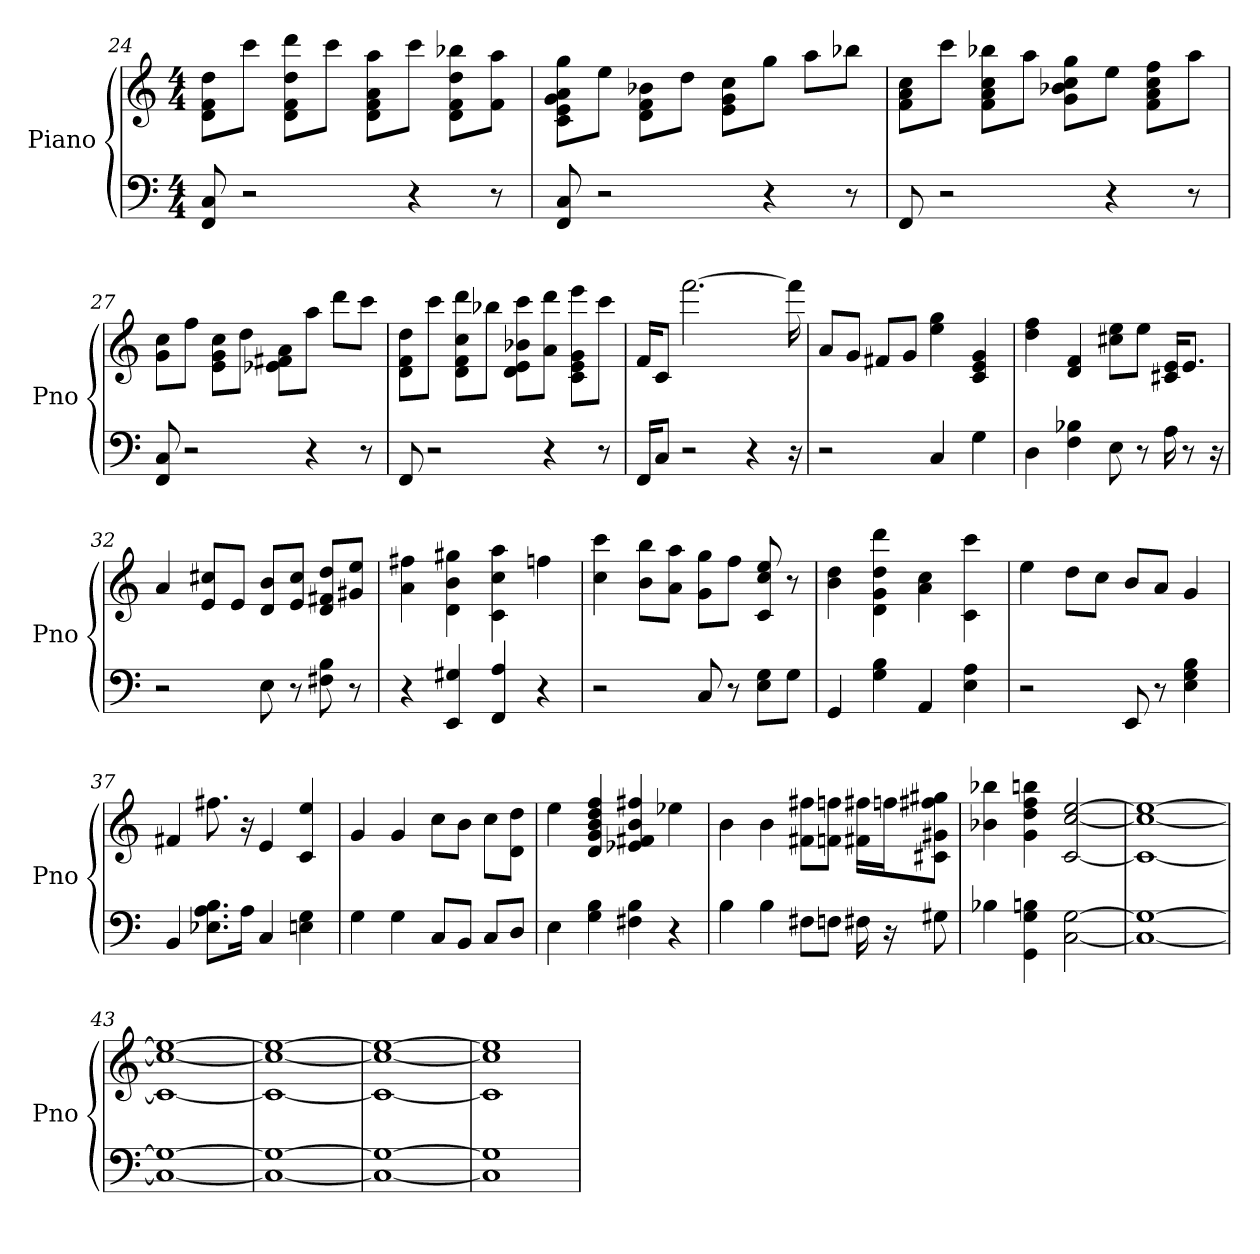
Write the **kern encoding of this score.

**kern	**kern
*part1	*part1
*staff2	*staff1
*I"Piano	*
*I'Pno	*
*clefF4	*clefG2
*k[]	*k[]
*C:	*C:
*M4/4	*M4/4
=24	=24
8C 8FF	8f\ 8dd\ 8d\L
2r	8ccc\J
.	8ddd\ 8d\ 8dd\ 8f\L
.	8ccc\J
.	8aa\ 8a\ 8d\ 8f\L
4r	8ccc\J
.	8f\ 8d\ 8dd\ 8bb-\L
8r	8f\ 8aa\J
=25	=25
8C 8FF	8g\ 8e\ 8c\ 8a\ 8gg\L
2r	8ee\J
.	8b-\ 8d\ 8f\L
.	8dd\J
.	8cc\ 8e\ 8g\L
4r	8gg\J
.	8aa\L
8r	8bb-\J
=26	=26
8FF	8f\ 8a\ 8cc\L
2r	8ccc\J
.	8f\ 8cc\ 8bb-\ 8a\L
.	8aa\J
.	8gg\ 8cc\ 8g\ 8b-\L
4r	8ee\J
.	8cc\ 8f\ 8ff\ 8a\L
8r	8aa\J
=27	=27
8C 8FF	8cc\ 8g\L
2r	8ff\J
.	8cc\ 8e\ 8g\L
.	8dd\J
.	8f#\ 8e-\ 8a\L
4r	8aa\J
.	8ddd\L
8r	8ccc\J
=28	=28
8FF	8d\ 8dd\ 8f\L
2r	8ccc\J
.	8d\ 8ddd\ 8cc\ 8f\L
.	8bb-\J
.	8d\ 8b-\ 8ccc\ 8e\L
4r	8a\ 8ddd\J
.	8c\ 8e\ 8eee\ 8g\L
8r	8ccc\J
=29	=29
16FF/KL	16f/KL
8C/J	8c/J
2r	[2.fff
4r	.
16r	16fff]
=30	=30
2r	8a/L
.	8g/J
.	8f#/L
.	8g/J
4C	4gg 4ee
4G	4g 4e 4c
=31	=31
4D	4ff 4dd
4F 4B-	4d 4f
8E	8ee\ 8cc#\L
8r	8ee\J
16A	16e/ 16c#/KL
8r	8.e/J
16r	.
=32	=32
2r	4a
.	8cc#/ 8e/L
.	8e/J
8E	8d/ 8b/L
8r	8e/ 8cc#/J
8B 8F#	8f#/ 8dd/ 8d/L
8r	8ee/ 8g#/J
=33	=33
4r	4a 4ff#
4EE 4G#	4gg# 4b 4d
4FF 4A	4c 4aa 4cc
4r	4ff
=34	=34
2r	4ccc 4cc
.	8bb\ 8b\L
.	8aa\ 8a\J
8C	8g\ 8gg\L
8r	8ff\J
8G\ 8E\L	8ee 8cc 8c
8G\J	8r
=35	=35
4GG	4b 4dd
4B 4G	4ddd 4g 4dd 4d
4AA	4cc 4a
4E 4A	4ccc 4c
=36	=36
2r	4ee
.	8dd\L
.	8cc\J
8EE	8b/L
8r	8a/J
4B 4G 4E	4g
=37	=37
4BB	4f#
8.B\ 8.E-\ 8.A\L	8.ff#
16A\Jk	16r
4C	4e
4G 4E	4ee 4c
=38	=38
4G	4g
4G	4g
8C/L	8cc\L
8BB/J	8b\J
8C/L	8cc\L
8D/J	8d\ 8dd\J
=39	=39
4E	4ee
4B 4G	4b 4d 4dd 4g 4ff
4B 4F#	4ff# 4b 4f# 4e-
4r	4ee-
=40	=40
4B	4b
4B	4b
8F#\L	8ff#\ 8f#\L
8F\J	8f\ 8ff\J
16F#	16ff#\ 16f#\LL
16r	16ff\J
8G#	8gg#\ 8g#\ 8c#\ 8ff#\J
=41	=41
4B-	4bb- 4b-
4GG 4G 4B	4bb 4g 4ff 4dd
[2C [2G	[2c [2ee [2cc
=42	=42
1C_ 1G_	1c_ 1ee_ 1cc_
=43	=43
1C_ 1G_	1c_ 1ee_ 1cc_
=44	=44
1C_ 1G_	1c_ 1ee_ 1cc_
=45	=45
1C_ 1G_	1c_ 1ee_ 1cc_
=46	=46
1C] 1G]	1c] 1ee] 1cc]
=	=
*-	*-
